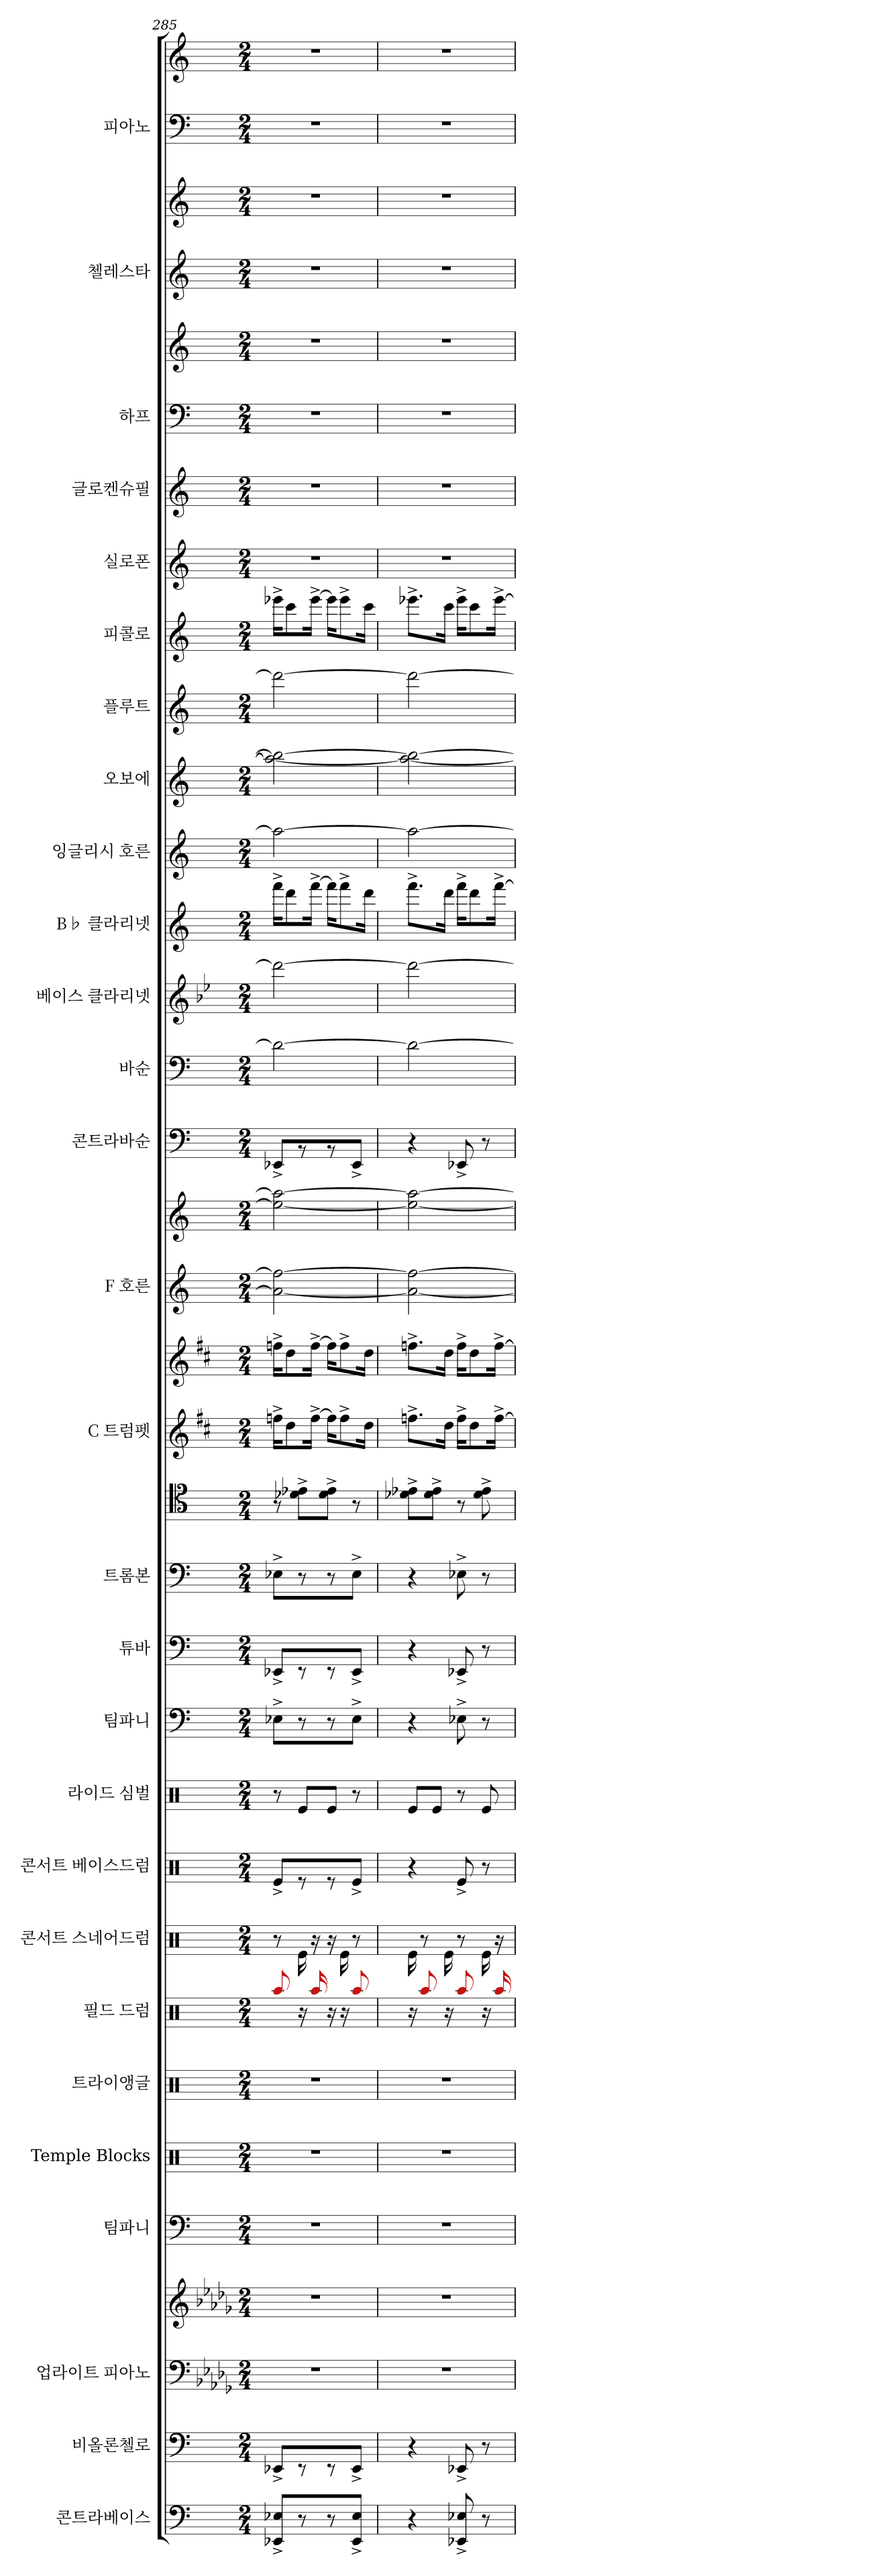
**kern	**kern	**kern	**kern	**kern	**kern	**kern	**kern	**kern	**kern	**kern	**kern	**kern	**kern	**kern	**kern	**kern	**kern	**kern	**kern	**kern	**kern	**kern	**kern	**kern	**kern	**kern	**kern	**kern	**kern	**kern	**kern	**kern	**kern	**kern
*part28	*part27	*part26	*part26	*part25	*part24	*part23	*part22	*part21	*part20	*part19	*part18	*part17	*part16	*part16	*part15	*part15	*part14	*part14	*part13	*part12	*part11	*part10	*part9	*part8	*part7	*part6	*part5	*part4	*part3	*part3	*part2	*part2	*part1	*part1
*staff35	*staff34	*staff33	*staff32	*staff31	*staff30	*staff29	*staff28	*staff27	*staff26	*staff25	*staff24	*staff23	*staff22	*staff21	*staff20	*staff19	*staff18	*staff17	*staff16	*staff15	*staff14	*staff13	*staff12	*staff11	*staff10	*staff9	*staff8	*staff7	*staff6	*staff5	*staff4	*staff3	*staff2	*staff1
*I"콘트라베이스	*I"비올론첼로	*I"업라이트 피아노	*	*I"팀파니	*I"Temple Blocks	*I"트라이앵글	*I"필드 드럼	*I"콘서트 스네어드럼	*I"콘서트 베이스드럼	*I"라이드 심벌	*I"팀파니	*I"튜바	*I"트롬본	*	*I"C 트럼펫	*	*I"F 호른	*	*I"콘트라바순	*I"바순	*I"베이스 클라리넷	*I"B♭ 클라리넷	*I"잉글리시 호른	*I"오보에	*I"플루트	*I"피콜로	*I"실로폰	*I"글로켄슈필	*I"하프	*	*I"첼레스타	*	*I"피아노	*
*	*	*	*	*	*I'Tmp. Bl.	*	*	*	*	*	*	*	*	*	*	*	*	*	*	*	*	*	*	*	*	*	*	*	*	*	*	*	*	*
*clefF4	*clefF4	*clefF4	*clefG2	*clefF4	*clefX	*clefX	*clefX	*clefX	*clefX	*clefX	*clefF4	*clefF4	*clefF4	*clefC4	*clefG2	*clefG2	*clefG2	*clefG2	*clefF4	*clefF4	*clefG2	*clefG2	*clefG2	*clefG2	*clefG2	*clefG2	*clefG2	*clefG2	*clefF4	*clefG2	*clefG2	*clefG2	*clefF4	*clefG2
*ITrd7c12	*	*	*	*	*	*	*	*	*	*	*	*	*	*	*ITrd1c2	*ITrd1c2	*ITrd4c7	*ITrd4c7	*ITrd7c12	*	*ITrd8c14	*ITrd1c2	*ITrd4c7	*	*	*ITrd-7c-12	*ITrd-7c-12	*ITrd-14c-24	*	*	*ITrd-7c-12	*ITrd-7c-12	*	*
*k[]	*k[]	*k[b-e-a-d-g-]	*k[b-e-a-d-g-]	*k[]	*k[]	*k[]	*k[]	*k[]	*k[]	*k[]	*k[]	*k[]	*k[]	*k[]	*k[]	*k[]	*k[b-]	*k[b-]	*k[]	*k[]	*k[b-e-]	*k[b-e-]	*k[b-]	*k[]	*k[]	*k[]	*k[]	*k[]	*k[]	*k[]	*k[]	*k[]	*k[]	*k[]
*M2/4	*M2/4	*M2/4	*M2/4	*M2/4	*M2/4	*M2/4	*M2/4	*M2/4	*M2/4	*M2/4	*M2/4	*M2/4	*M2/4	*M2/4	*M2/4	*M2/4	*M2/4	*M2/4	*M2/4	*M2/4	*M2/4	*M2/4	*M2/4	*M2/4	*M2/4	*M2/4	*M2/4	*M2/4	*M2/4	*M2/4	*M2/4	*M2/4	*M2/4	*M2/4
=285	=285	=285	=285	=285	=285	=285	=285	=285	=285	=285	=285	=285	=285	=285	=285	=285	=285	=285	=285	=285	=285	=285	=285	=285	=285	=285	=285	=285	=285	=285	=285	=285	=285	=285
8EEE-X/^ 8EE-X/^L	8EE-X^/L	2r	2r	2r	2r	2r	8aa/	8r	8Re^/L	8r	8E-X^\L	8EE-X^/L	8E-X^\L	8r	16ee-X^\KL	16ee-X^\KL	2d\_ 2b-\_	2a-\_ 2dd\_	8EEE-X^/L	2d\_	2dd\_	16eee-^\KL	2dd\_	2aa-\_ 2bb-\_	2ddd\_	16eeee-X^\KL	2r	2r	2r	2r	2r	2r	2r	2r
.	.	.	.	.	.	.	.	.	.	.	.	.	.	.	8cc\	8cc\	.	.	.	.	.	8ccc\	.	.	.	8cccc\	.	.	.	.	.	.	.	.
8r	8r	.	.	.	.	.	16r	16Re\	8r	8Re/L	8r	8r	8r	8d-X\^ 8e-X\^L	.	.	.	.	8rBB	.	.	.	.	.	.	.	.	.	.	.	.	.	.	.
.	.	.	.	.	.	.	16aa/	16r	.	.	.	.	.	.	[16ee-^\Jk	[16ee-^\Jk	.	.	.	.	.	[16eee-^\Jk	.	.	.	[16eeee-^\Jk	.	.	.	.	.	.	.	.
8r	8r	.	.	.	.	.	16r	16r	8r	8Re/J	8r	8r	8r	8d-\^ 8e-\^J	16ee-\KL]	16ee-\KL]	.	.	8rBB	.	.	16eee-\KL]	.	.	.	16eeee-\KL]	.	.	.	.	.	.	.	.
.	.	.	.	.	.	.	16r	16Re\	.	.	.	.	.	.	8ee-^\	8ee-^\	.	.	.	.	.	8eee-^\	.	.	.	8eeee-^\	.	.	.	.	.	.	.	.
8EEE-/^ 8EE-/^J	8EE-^/J	.	.	.	.	.	8aa/	8r	8Re^/J	8r	8E-^\J	8EE-^/J	8E-^\J	8r	.	.	.	.	8EEE-^/J	.	.	.	.	.	.	.	.	.	.	.	.	.	.	.
.	.	.	.	.	.	.	.	.	.	.	.	.	.	.	16cc\Jk	16cc\Jk	.	.	.	.	.	16ccc\Jk	.	.	.	16cccc\Jk	.	.	.	.	.	.	.	.
=286	=286	=286	=286	=286	=286	=286	=286	=286	=286	=286	=286	=286	=286	=286	=286	=286	=286	=286	=286	=286	=286	=286	=286	=286	=286	=286	=286	=286	=286	=286	=286	=286	=286	=286
4r	4r	2r	2r	2r	2r	2r	16r	16Re\	4r	8Re/L	4r	4r	4r	8d-X\^ 8e-X\^L	8.ee-X^\L	8.ee-X^\L	2d\_ 2b-\_	2a-\_ 2dd\_	4r	2d\_	2dd\_	8.eee-^\L	2dd\_	2aa-\_ 2bb-\_	2ddd\_	8.eeee-X^\L	2r	2r	2r	2r	2r	2r	2r	2r
.	.	.	.	.	.	.	8aa/	8r	.	.	.	.	.	.	.	.	.	.	.	.	.	.	.	.	.	.	.	.	.	.	.	.	.	.
.	.	.	.	.	.	.	.	.	.	8Re/J	.	.	.	8d-\^ 8e-\^J	.	.	.	.	.	.	.	.	.	.	.	.	.	.	.	.	.	.	.	.
.	.	.	.	.	.	.	16r	16Re\	.	.	.	.	.	.	16cc\Jk	16cc\Jk	.	.	.	.	.	16ccc\Jk	.	.	.	16cccc\Jk	.	.	.	.	.	.	.	.
8EEE-X/^ 8EE-X/^	8EE-X^/	.	.	.	.	.	8aa/	8r	8Re^/	8r	8E-X^\	8EE-X^/	8E-X^\	8r	16ee-^\KL	16ee-^\KL	.	.	8EEE-X^/	.	.	16eee-^\KL	.	.	.	16eeee-^\KL	.	.	.	.	.	.	.	.
.	.	.	.	.	.	.	.	.	.	.	.	.	.	.	8cc\	8cc\	.	.	.	.	.	8ccc\	.	.	.	8cccc\	.	.	.	.	.	.	.	.
8r	8r	.	.	.	.	.	16r	16Re\	8r	8Re/	8r	8r	8r	8d-\^ 8e-\^	.	.	.	.	8r	.	.	.	.	.	.	.	.	.	.	.	.	.	.	.
.	.	.	.	.	.	.	16aa/	16r	.	.	.	.	.	.	[16ee-^\Jk	[16ee-^\Jk	.	.	.	.	.	[16eee-^\Jk	.	.	.	[16eeee-^\Jk	.	.	.	.	.	.	.	.
=	=	=	=	=	=	=	=	=	=	=	=	=	=	=	=	=	=	=	=	=	=	=	=	=	=	=	=	=	=	=	=	=	=	=
*-	*-	*-	*-	*-	*-	*-	*-	*-	*-	*-	*-	*-	*-	*-	*-	*-	*-	*-	*-	*-	*-	*-	*-	*-	*-	*-	*-	*-	*-	*-	*-	*-	*-	*-
